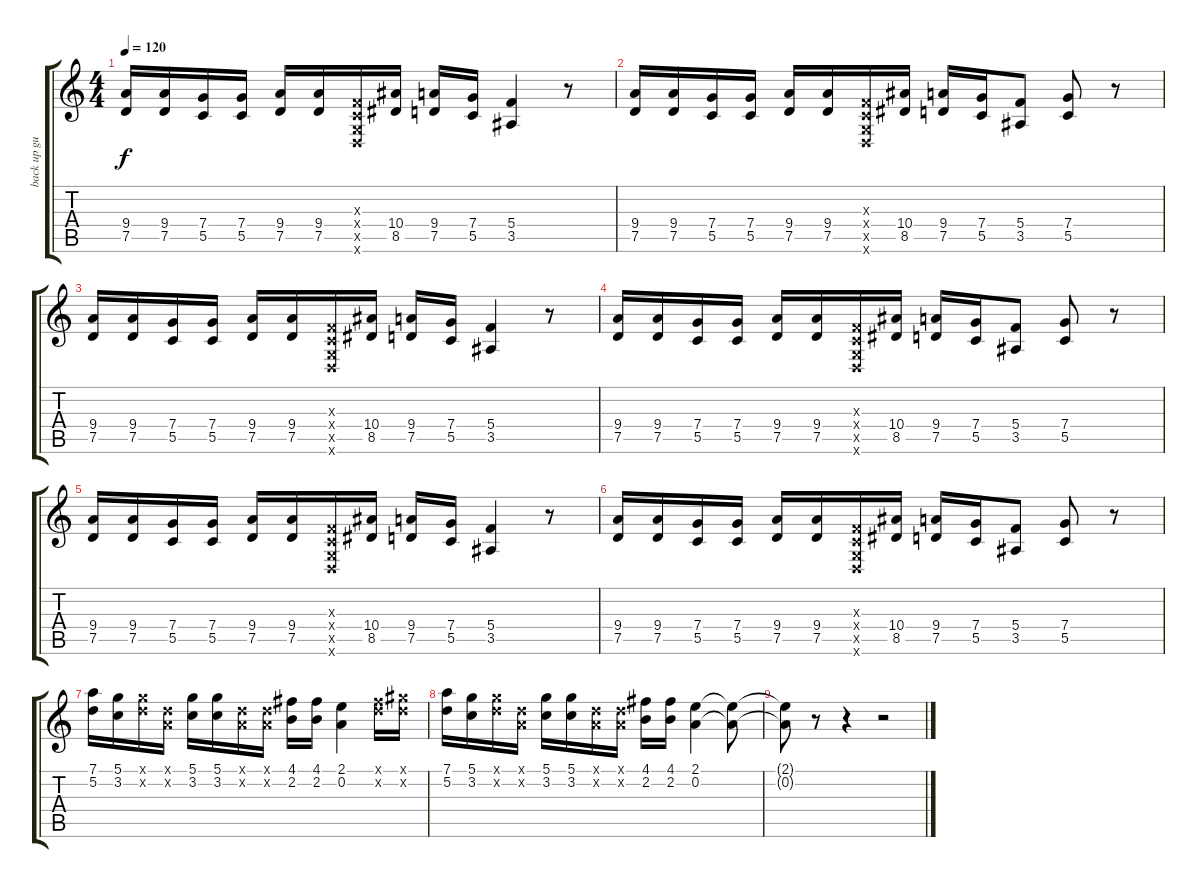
\track ("back up guitar" "back up gu") {instrument acousticguitarsteel}
\staff {score tabs}
\tuning (D4 A3 F3 C3 G2 D2) {hide}
\ts (4 4)
\tempo 120
\clef g2
\ks c
(9.4 7.5).16{dy f} (9.4 7.5).16 (7.4 5.5).16 (7.4 5.5).16 (9.4 7.5).16 (9.4 7.5).16 (0.3{x} 0.4{x} 0.5{x} 0.6{x}).16 (10.4 8.5).16 (9.4 7.5).16 (7.4 5.5).16 (5.4 3.5).4 r.8 |
(9.4 7.5).16 (9.4 7.5).16 (7.4 5.5).16 (7.4 5.5).16 (9.4 7.5).16 (9.4 7.5).16 (0.3{x} 0.4{x} 0.5{x} 0.6{x}).16 (10.4 8.5).16 (9.4 7.5).16 (7.4 5.5).16 (5.4 3.5).8 (7.4 5.5).8 r.8 |
(9.4 7.5).16 (9.4 7.5).16 (7.4 5.5).16 (7.4 5.5).16 (9.4 7.5).16 (9.4 7.5).16 (0.3{x} 0.4{x} 0.5{x} 0.6{x}).16 (10.4 8.5).16 (9.4 7.5).16 (7.4 5.5).16 (5.4 3.5).4 r.8 |
(9.4 7.5).16 (9.4 7.5).16 (7.4 5.5).16 (7.4 5.5).16 (9.4 7.5).16 (9.4 7.5).16 (0.3{x} 0.4{x} 0.5{x} 0.6{x}).16 (10.4 8.5).16 (9.4 7.5).16 (7.4 5.5).16 (5.4 3.5).8 (7.4 5.5).8 r.8 |
(9.4 7.5).16 (9.4 7.5).16 (7.4 5.5).16 (7.4 5.5).16 (9.4 7.5).16 (9.4 7.5).16 (0.3{x} 0.4{x} 0.5{x} 0.6{x}).16 (10.4 8.5).16 (9.4 7.5).16 (7.4 5.5).16 (5.4 3.5).4 r.8 |
(9.4 7.5).16 (9.4 7.5).16 (7.4 5.5).16 (7.4 5.5).16 (9.4 7.5).16 (9.4 7.5).16 (0.3{x} 0.4{x} 0.5{x} 0.6{x}).16 (10.4 8.5).16 (9.4 7.5).16 (7.4 5.5).16 (5.4 3.5).8 (7.4 5.5).8 r.8 |
(7.1 5.2).16 (5.1 3.2).16 (5.1{x} 5.2{x}).16 (0.1{x} 0.2{x}).16 (5.1 3.2).16 (5.1 3.2).16 (0.1{x} 0.2{x}).16 (0.1{x} 0.2{x}).16 (4.1 2.2).16 (4.1 2.2).16 (2.1 0.2).4 (0.1{x} 9.2{x}).16 (0.1{x} 11.2{x}).16 |
(7.1 5.2).16 (5.1 3.2).16 (5.1{x} 5.2{x}).16 (0.1{x} 0.2{x}).16 (5.1 3.2).16 (5.1 3.2).16 (0.1{x} 0.2{x}).16 (0.1{x} 0.2{x}).16 (4.1 2.2).16 (4.1 2.2).16 (2.1 0.2).4 (2.1{t} 0.2{t}).8 |
(2.1{t} 0.2{t}).8 r.8 r.4 r.2
